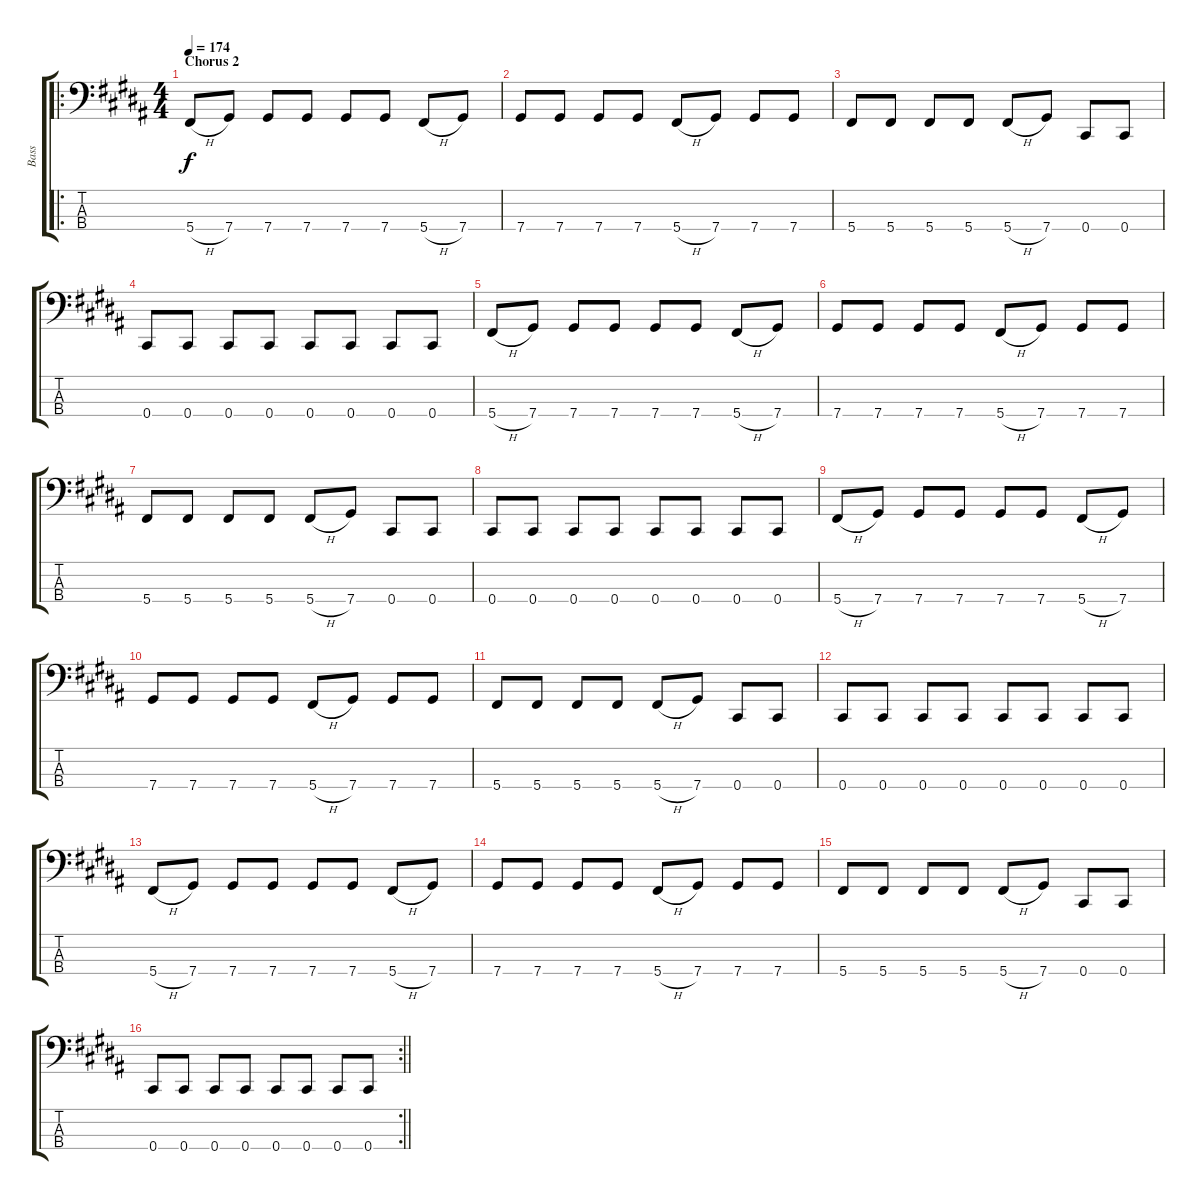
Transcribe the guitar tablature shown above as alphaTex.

\track ("Bass" "Bass") {instrument electricbassfinger}
\staff {score tabs}
\tuning (Gb2 Db2 Ab1 Db1) {hide}
\ro
\ts (4 4)
\section ("" "Chorus 2")
\tempo 174
\clef f4
\ks g#minor
5.4{h}.8{dy f} 7.4.8 7.4.8 7.4.8 7.4.8 7.4.8 5.4{h}.8 7.4.8 |
7.4.8 7.4.8 7.4.8 7.4.8 5.4{h}.8 7.4.8 7.4.8 7.4.8 |
5.4.8 5.4.8 5.4.8 5.4.8 5.4{h}.8 7.4.8 0.4.8 0.4.8 |
0.4.8 0.4.8 0.4.8 0.4.8 0.4.8 0.4.8 0.4.8 0.4.8 |
5.4{h}.8 7.4.8 7.4.8 7.4.8 7.4.8 7.4.8 5.4{h}.8 7.4.8 |
7.4.8 7.4.8 7.4.8 7.4.8 5.4{h}.8 7.4.8 7.4.8 7.4.8 |
5.4.8 5.4.8 5.4.8 5.4.8 5.4{h}.8 7.4.8 0.4.8 0.4.8 |
0.4.8 0.4.8 0.4.8 0.4.8 0.4.8 0.4.8 0.4.8 0.4.8 |
5.4{h}.8 7.4.8 7.4.8 7.4.8 7.4.8 7.4.8 5.4{h}.8 7.4.8 |
7.4.8 7.4.8 7.4.8 7.4.8 5.4{h}.8 7.4.8 7.4.8 7.4.8 |
5.4.8 5.4.8 5.4.8 5.4.8 5.4{h}.8 7.4.8 0.4.8 0.4.8 |
0.4.8 0.4.8 0.4.8 0.4.8 0.4.8 0.4.8 0.4.8 0.4.8 |
5.4{h}.8 7.4.8 7.4.8 7.4.8 7.4.8 7.4.8 5.4{h}.8 7.4.8 |
7.4.8 7.4.8 7.4.8 7.4.8 5.4{h}.8 7.4.8 7.4.8 7.4.8 |
5.4.8 5.4.8 5.4.8 5.4.8 5.4{h}.8 7.4.8 0.4.8 0.4.8 |
\rc 2
\barLineRight lightlight
0.4.8 0.4.8 0.4.8 0.4.8 0.4.8 0.4.8 0.4.8 0.4.8
